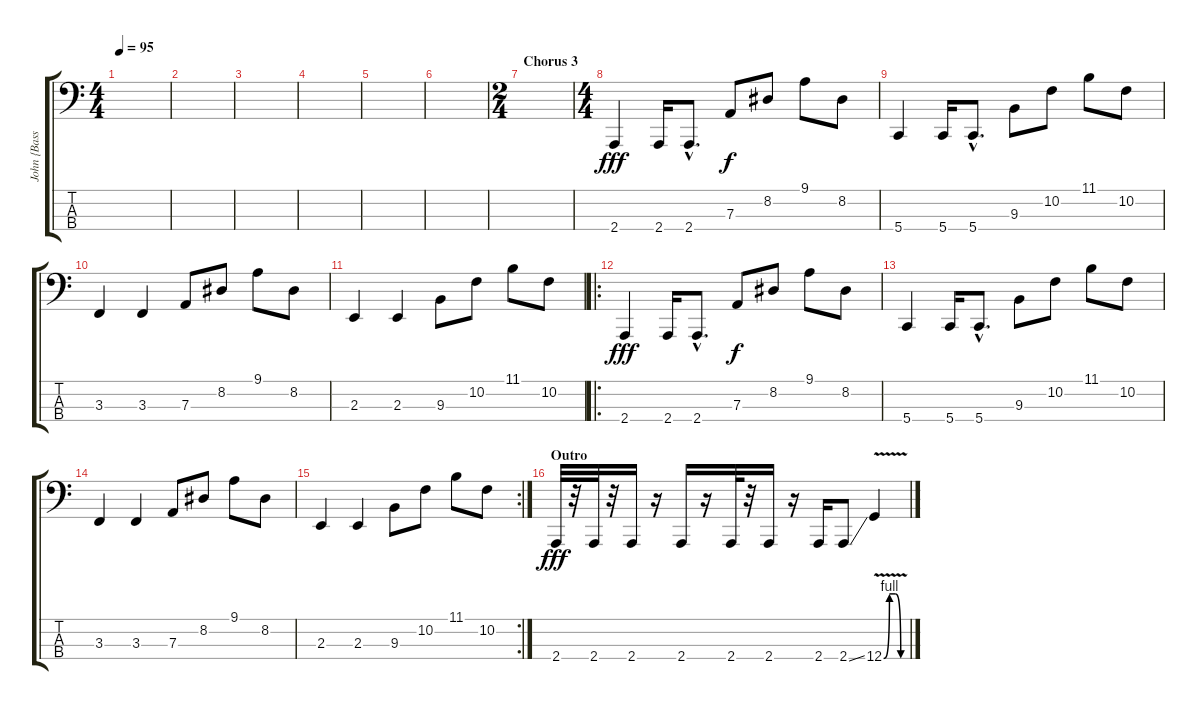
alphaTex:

\track ("John {Bass}" "John {Bass") {instrument electricbassfinger}
\staff {score tabs}
\tuning (C2 G1 D1 G0) {hide}
\ts (4 4)
\tempo 95
\clef f4
\ks c
|
|
|
|
|
|
\ts (2 4)
\section ("" "Chorus 3")
|
\ts (4 4)
2.4.4{dy fff} 2.4.16 2.4{hac}.8{d} 7.3.8{dy f} 8.2.8 9.1.8 8.2.8 |
5.4.4 5.4.16 5.4{hac}.8{d} 9.3.8 10.2.8 11.1.8 10.2.8 |
3.3.4 3.3.4 7.3.8 8.2.8 9.1.8 8.2.8 |
2.3.4 2.3.4 9.3.8 10.2.8 11.1.8 10.2.8 |
\ro
2.4.4{dy fff} 2.4.16 2.4{hac}.8{d} 7.3.8{dy f} 8.2.8 9.1.8 8.2.8 |
5.4.4 5.4.16 5.4{hac}.8{d} 9.3.8 10.2.8 11.1.8 10.2.8 |
3.3.4 3.3.4 7.3.8 8.2.8 9.1.8 8.2.8 |
\rc 2
2.3.4 2.3.4 9.3.8 10.2.8 11.1.8 10.2.8 |
\section ("" "Outro")
2.4.32{dy fff} r.32 2.4.32 r.32 2.4.16 r.16 2.4.16 r.16 2.4.32 r.32 2.4.16 r.16 2.4.16 2.4{ss}.8 12.4{be (custom 0 0 15 4 30 4 45 0 60 0) v}.4
